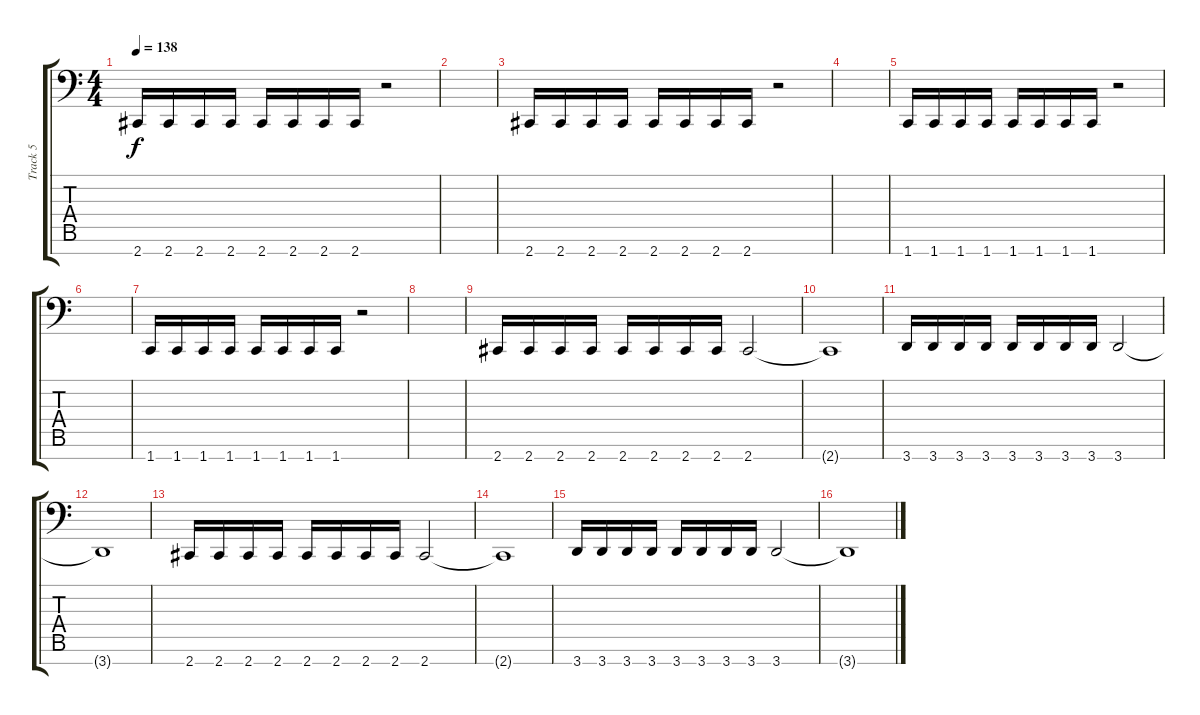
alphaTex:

\track ("Track 5" "Track 5") {instrument electricbassfinger}
\staff {score tabs}
\tuning (E3 B2 G2 D2 A1 E1 B0) {hide}
\ts (4 4)
\tempo 138
\clef f4
\ks c
2.7.16{dy f} 2.7.16 2.7.16 2.7.16 2.7.16 2.7.16 2.7.16 2.7.16 r.2 |
|
2.7.16 2.7.16 2.7.16 2.7.16 2.7.16 2.7.16 2.7.16 2.7.16 r.2 |
|
1.7.16 1.7.16 1.7.16 1.7.16 1.7.16 1.7.16 1.7.16 1.7.16 r.2 |
|
1.7.16 1.7.16 1.7.16 1.7.16 1.7.16 1.7.16 1.7.16 1.7.16 r.2 |
|
2.7.16 2.7.16 2.7.16 2.7.16 2.7.16 2.7.16 2.7.16 2.7.16 2.7.2 |
2.7{t}.1 |
3.7.16 3.7.16 3.7.16 3.7.16 3.7.16 3.7.16 3.7.16 3.7.16 3.7.2 |
3.7{t}.1 |
2.7.16 2.7.16 2.7.16 2.7.16 2.7.16 2.7.16 2.7.16 2.7.16 2.7.2 |
2.7{t}.1 |
3.7.16 3.7.16 3.7.16 3.7.16 3.7.16 3.7.16 3.7.16 3.7.16 3.7.2 |
3.7{t}.1
